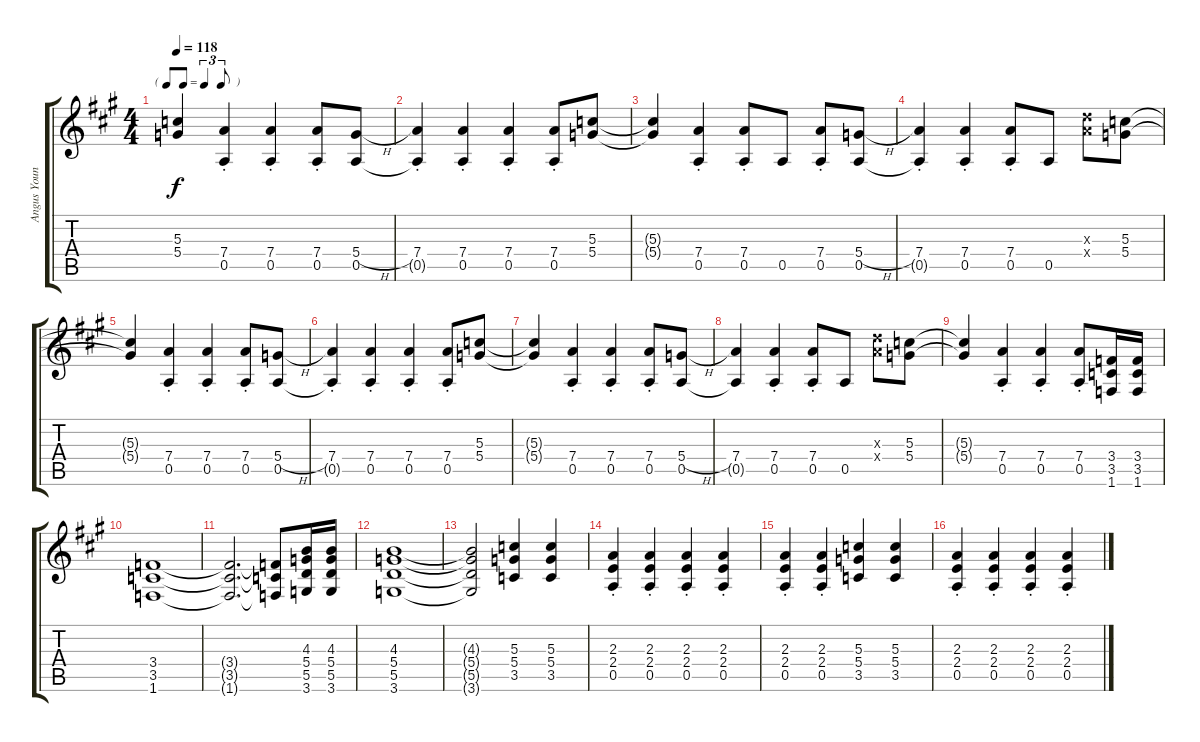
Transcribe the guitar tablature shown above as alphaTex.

\track ("Angus Young " "Angus Youn") {instrument overdrivenguitar}
\staff {score tabs}
\tuning (E4 B3 G3 D3 A2 E2) {hide}
\ts (4 4)
\tf triplet8th
\tempo 118
\clef g2
\ks a
(5.3{t} 5.4{t}).4{dy f} (7.4{st} 0.5{st}).4 (7.4{st} 0.5{st}).4 (7.4{st} 0.5{st}).8 (5.4{h} 0.5).8 |
(7.4{st} 0.5{t}).4 (7.4{st} 0.5{st}).4 (7.4{st} 0.5{st}).4 (7.4{st} 0.5{st}).8 (5.3 5.4).8 |
(5.3{t} 5.4{t}).4 (7.4{st} 0.5{st}).4 (7.4{st} 0.5{st}).8 0.5.8 (7.4{st} 0.5{st}).8 (5.4{h} 0.5).8 |
(7.4{st} 0.5{t}).4 (7.4{st} 0.5{st}).4 (7.4{st} 0.5{st}).8 0.5.8 (7.3{x} 7.4{x}).8 (5.3 5.4).8 |
(5.3{t} 5.4{t}).4 (7.4{st} 0.5{st}).4 (7.4{st} 0.5{st}).4 (7.4{st} 0.5{st}).8 (5.4{h} 0.5).8 |
(7.4{st} 0.5{t}).4 (7.4{st} 0.5{st}).4 (7.4{st} 0.5{st}).4 (7.4{st} 0.5{st}).8 (5.3 5.4).8 |
(5.3{t} 5.4{t}).4 (7.4{st} 0.5{st}).4 (7.4{st} 0.5{st}).4 (7.4{st} 0.5{st}).8 (5.4{h} 0.5).8 |
(7.4 0.5{t}).4 (7.4{st} 0.5{st}).4 (7.4{st} 0.5{st}).8 0.5.8 (7.3{x} 7.4{x}).8 (5.3 5.4).8 |
(5.3{t} 5.4{t}).4 (7.4{st} 0.5{st}).4 (7.4{st} 0.5{st}).4 (7.4{st} 0.5{st}).8 (3.4 3.5 1.6).16 (3.4 3.5 1.6).16 |
(3.4 3.5 1.6).1 |
(3.4{t} 3.5{t} 1.6{t}).2{d} (3.4{t} 3.5{t} 1.6{t}).8 (4.3 5.4 5.5 3.6).16 (4.3 5.4 5.5 3.6).16 |
(4.3 5.4 5.5 3.6).1 |
(4.3{t} 5.4{t} 5.5{t} 3.6{t}).2 (5.3 5.4 3.5).4 (5.3 5.4 3.5).4 |
(2.3{st} 2.4{st} 0.5{st}).4 (2.3{st} 2.4{st} 0.5{st}).4 (2.3{st} 2.4{st} 0.5{st}).4 (2.3{st} 2.4{st} 0.5{st}).4 |
(2.3{st} 2.4{st} 0.5{st}).4 (2.3{st} 2.4{st} 0.5{st}).4 (5.3 5.4 3.5).4 (5.3 5.4 3.5).4 |
(2.3{st} 2.4{st} 0.5{st}).4 (2.3{st} 2.4{st} 0.5{st}).4 (2.3{st} 2.4{st} 0.5{st}).4 (2.3{st} 2.4{st} 0.5{st}).4
